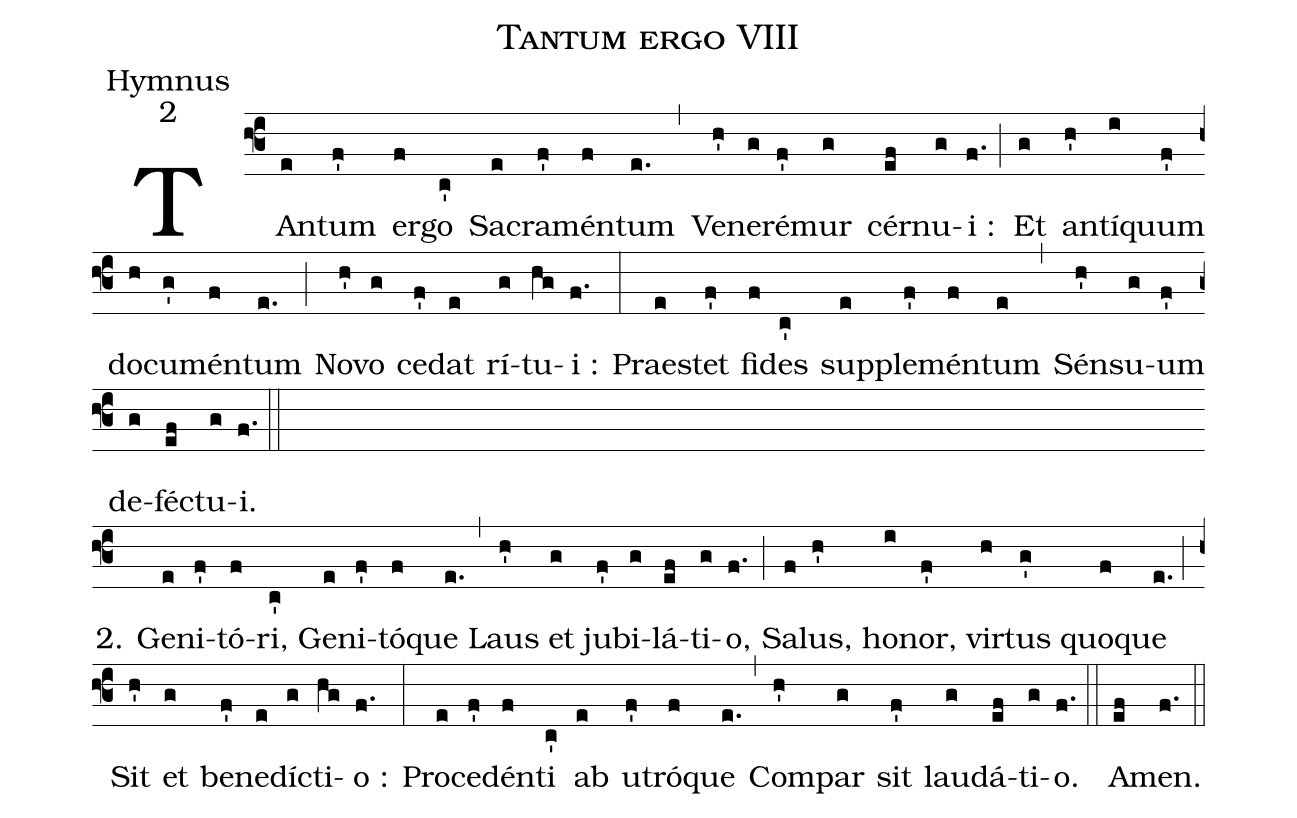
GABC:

name:Tantum ergo VIII;
office-part:Hymnus;
mode:2;
%%
(f3) TAn(e)tum(f') er(f)go(c') Sa(e)cra(f')mén(f)tum(e.) (,) Ve(h')ne(g)ré(f')mur(g) cér(ef)nu(g)i :(f.) (;) Et(g) an(h')tí(i)quum(f') do(h)cu(g')mén(f)tum(e.) (;) No(h')vo(g) ce(f')dat(e) rí(g)tu(hg)i :(f.) (:) Prae(e)stet(f') fi(f)des(c') sup(e)ple(f')mén(f)tum(e) (,) Sén(h')su(g)um(f') de(g)fé(ef)ctu(g)i.(f.) (::) (Z-)
2. Ge(e)ni(f')tó(f)ri,(c') Ge(e)ni(f')tó(f)que(e.) (,) Laus(h') et(g) ju(f')bi(g)lá(ef)ti(g)o,(f.) (;) Sa(f)lus,(h') ho(i)nor,(f') vir(h)tus(g') quo(f)que(e.) (;) Sit(h') et(g) be(f')ne(e)dí(g)cti(hg)o :(f.) (:) Pro(e)ce(f')dén(f)ti(c') ab(e) u(f')tró(f)que(e.) (,) Com(h')par(g) sit(f') lau(g)dá(ef)ti(g)o.(f.) (::)
A(ef)men.(f.) (::)
